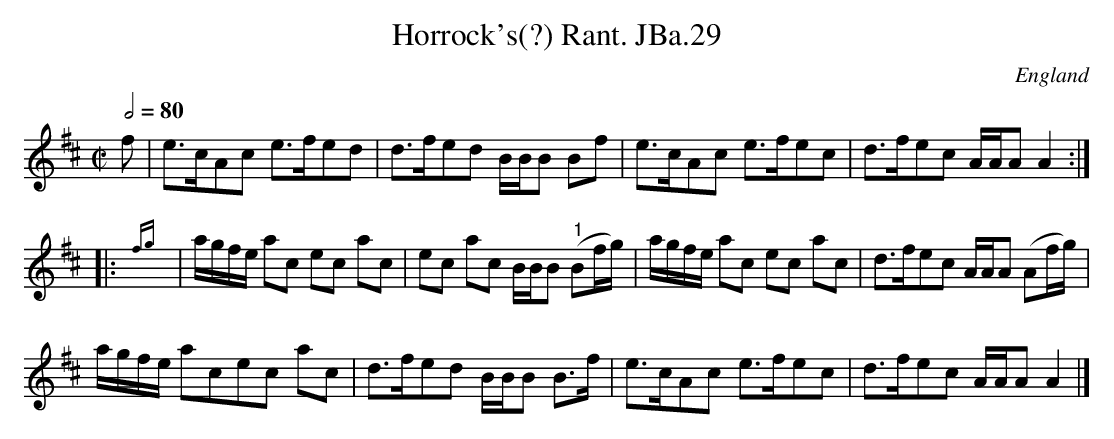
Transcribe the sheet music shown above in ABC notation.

X:1
T:Horrock's(?) Rant. JBa.29
M:C|
L:1/8
Q:1/2=80
O:England
K:D major
f | e>cAc e>fed | d>fed B/B/B Bf | e>cAc e>fec | d>fec A/A/A A2 :|!
|:{fg} | a/g/f/e/ ac ec ac | ec ac B/B/B "1"(Bf/g/) |\
a/g/f/e/ ac ec ac |\
d>fec A/A/A (Af/g/) |!
a/g/f/e/ acec ac |  d>fed B/B/B B>f |e>cAc e>fec |  d>fec A/A/A A2 |]
